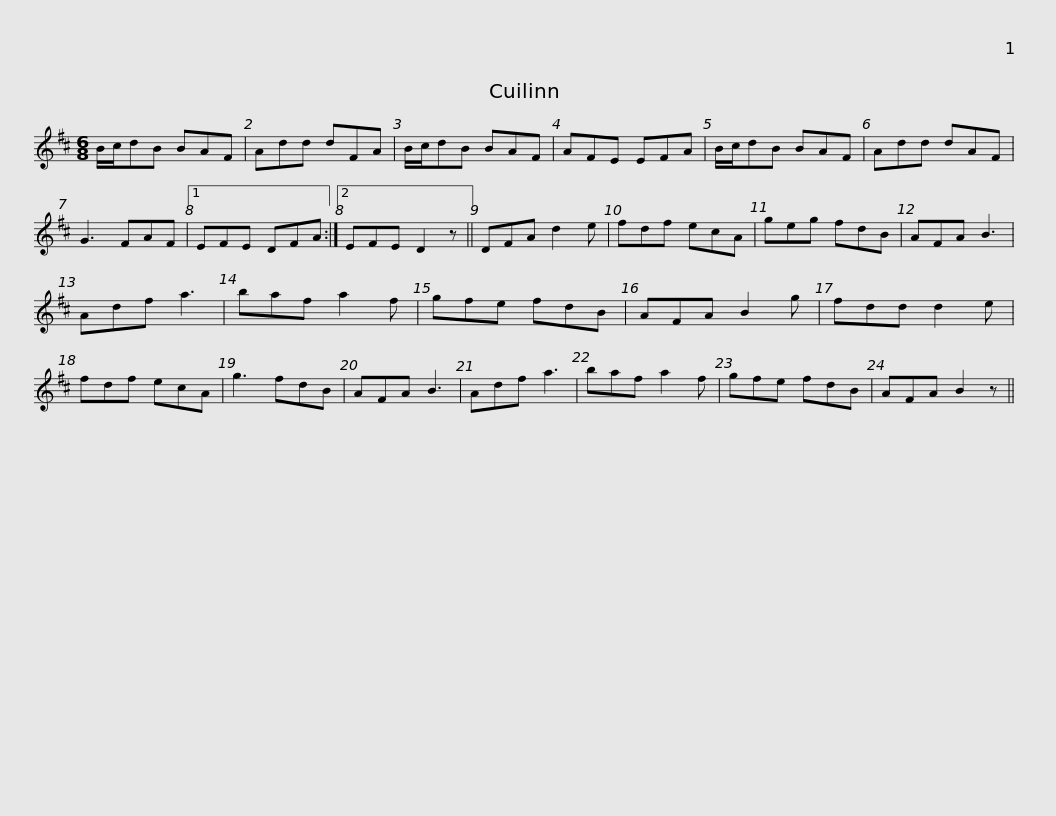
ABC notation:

X:1
L:1/8
M:6/8
I:linebreak $
K:D
V:1 treble
V:1
 B/c/dB BAF | Add dFA | B/c/dB BAF | AFE EFA | B/c/dB BAF | %5
 Add dAF | G3 FAF |1$ EFE DFA :|2 EFE D2 z || DFA d2 e | %10
 fdf ecA | geg fdB | AFA B3 | Adf a3 | baf a2 f |$ %15
 gfe fdB | AFA B2 g | fdd d2 e | fdf ecA | g3 fdB | %20
 AFA B3 | Adf a3 | baf a2 f |$ gfe fdB | AFA B2 z || %25
